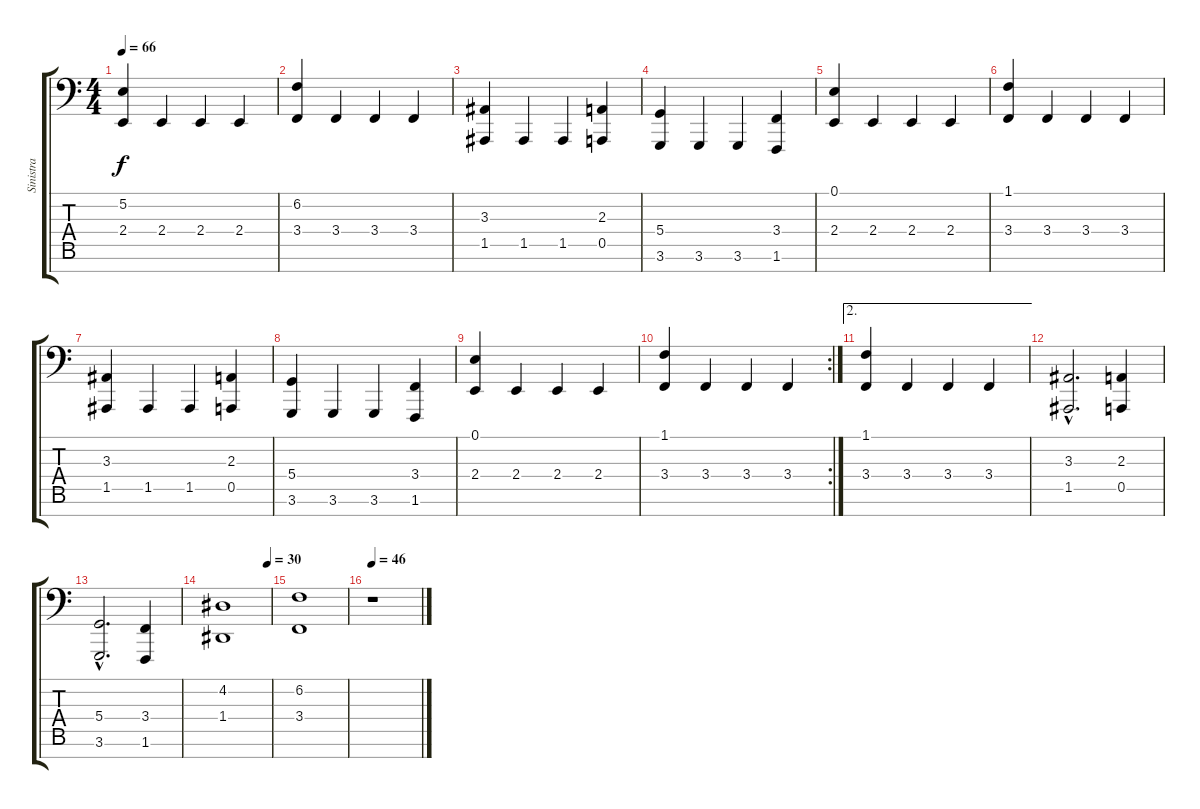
\track ("Sinistra" "Sinistra") {instrument electricgrandpiano}
\staff {score tabs}
\tuning (E3 B2 G2 D2 A1 E1 D1) {hide}
\ts (4 4)
\tempo 66
\clef f4
\ks c
(5.2 2.4).4{dy f} 2.4.4 2.4.4 2.4.4 |
(6.2 3.4).4 3.4.4 3.4.4 3.4.4 |
(3.3 1.5).4 1.5.4 1.5.4 (2.3 0.5).4 |
(5.4 3.6).4 3.6.4 3.6.4 (3.4 1.6).4 |
(0.1 2.4).4 2.4.4 2.4.4 2.4.4 |
(1.1 3.4).4 3.4.4 3.4.4 3.4.4 |
(3.3 1.5).4 1.5.4 1.5.4 (2.3 0.5).4 |
(5.4 3.6).4 3.6.4 3.6.4 (3.4 1.6).4 |
(0.1 2.4).4 2.4.4 2.4.4 2.4.4 |
\rc 2
(1.1 3.4).4 3.4.4 3.4.4 3.4.4 |
\ae 2
(1.1 3.4).4 3.4.4 3.4.4 3.4.4 |
(3.3{hac} 1.5{hac}).2{d} (2.3 0.5).4 |
(5.4{hac} 3.6{hac}).2{d} (3.4 1.6).4 |
\tempo (30 0.9375)
(4.2 1.4).1 |
(6.2 3.4).1 |
\tempo 46
r.1
